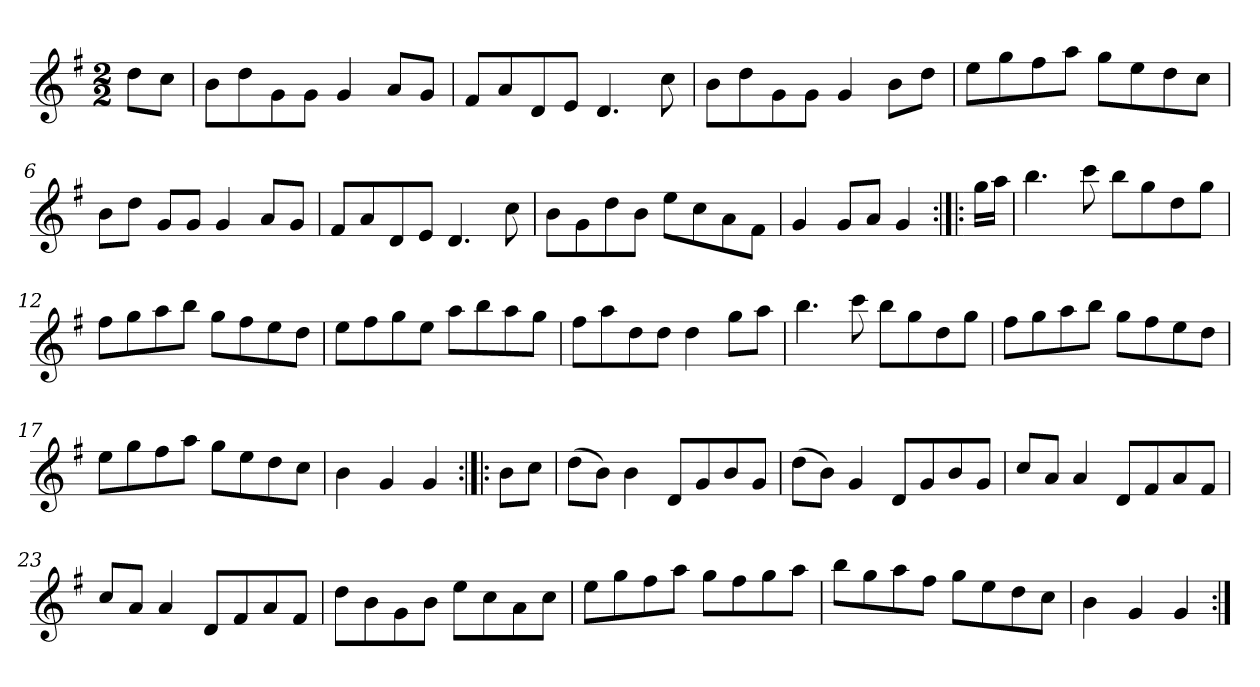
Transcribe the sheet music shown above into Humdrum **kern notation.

**kern
*part1
*staff1
*clefG2
*k[f#]
*G:
*M2/2
=1
8dd\L
8cc\J
=2
8b\L
8dd\
8g\
8g\J
4g/
8a/L
8g/J
=3
8f#/L
8a/
8d/
8e/J
4.d/
8cc\
=4
8b\L
8dd\
8g\
8g\J
4g/
8b\L
8dd\J
=5
8ee\L
8gg\
8ff#\
8aa\J
8gg\L
8ee\
8dd\
8cc\J
=6
8b\L
8dd\J
8g/L
8g/J
4g/
8a/L
8g/J
=7
8f#/L
8a/
8d/
8e/J
4.d/
8cc\
!!LO:LB:g=z
=8
8b\L
8g\
8dd\
8b\J
8ee\L
8cc\
8a\
8f#\J
=9
4g/
8g/L
8a/J
4g/
=10:|!|:
16gg\LL
16aa\JJ
=11
4.bb\
8ccc\
8bb\L
8gg\
8dd\
8gg\J
=12
8ff#\L
8gg\
8aa\
8bb\J
8gg\L
8ff#\
8ee\
8dd\J
=13
8ee\L
8ff#\
8gg\
8ee\J
8aa\L
8bb\
8aa\
8gg\J
!!LO:LB:g=z
=14
8ff#\L
8aa\
8dd\
8dd\J
4dd\
8gg\L
8aa\J
=15
4.bb\
8ccc\
8bb\L
8gg\
8dd\
8gg\J
=16
8ff#\L
8gg\
8aa\
8bb\J
8gg\L
8ff#\
8ee\
8dd\J
=17
8ee\L
8gg\
8ff#\
8aa\J
8gg\L
8ee\
8dd\
8cc\J
=18
4b\
4g/
4g/
=19:|!|:
8b\L
8cc\J
=20
(>8dd\L
8b\J)
4b\
8d/L
8g/
8b/
8g/J
!!LO:LB:g=z
=21
(>8dd\L
8b\J)
4g/
8d/L
8g/
8b/
8g/J
=22
8cc/L
8a/J
4a/
8d/L
8f#/
8a/
8f#/J
=23
8cc/L
8a/J
4a/
8d/L
8f#/
8a/
8f#/J
=24
8dd\L
8b\
8g\
8b\J
8ee\L
8cc\
8a\
8cc\J
=25
8ee\L
8gg\
8ff#\
8aa\J
8gg\L
8ff#\
8gg\
8aa\J
=26
8bb\L
8gg\
8aa\
8ff#\J
8gg\L
8ee\
8dd\
8cc\J
!!LO:LB:g=z
=27
4b\
4g/
4g/
=:|!
*-
